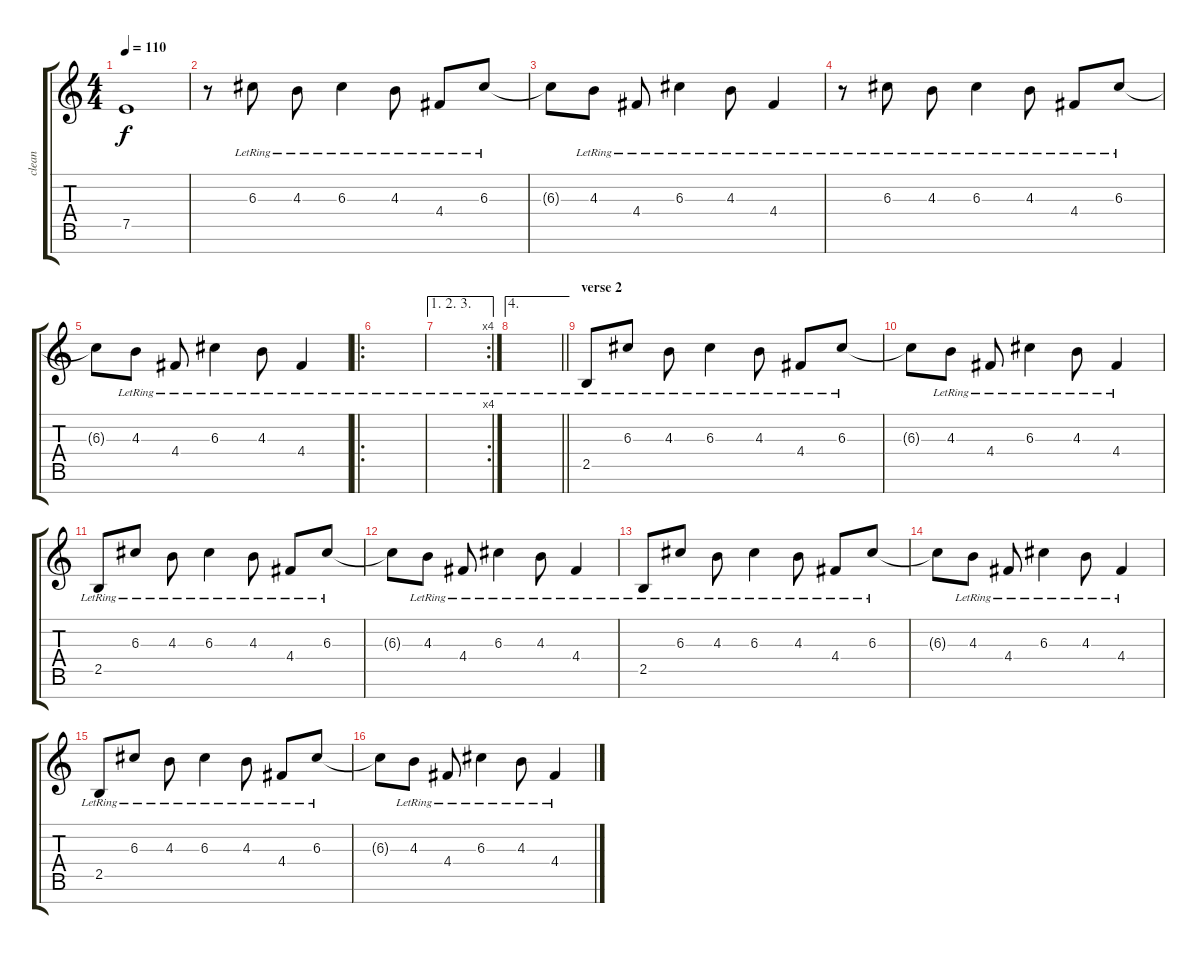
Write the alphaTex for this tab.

\track ("clean" "clean") {instrument electricguitarjazz}
\staff {score tabs}
\tuning (E4 B3 G3 D3 A2 E2 B1) {hide}
\ts (4 4)
\tempo 110
\clef g2
\ks c
7.5{t}.1{dy f} |
r.8 6.3{lr}.8 4.3{lr}.8 6.3{lr}.4 4.3{lr}.8 4.4{lr}.8 6.3{lr}.8 |
6.3{t}.8 4.3{lr}.8 4.4{lr}.8 6.3{lr}.4 4.3{lr}.8 4.4{lr}.4 |
r.8 6.3{lr}.8 4.3{lr}.8 6.3{lr}.4 4.3{lr}.8 4.4{lr}.8 6.3{lr}.8 |
6.3{t}.8 4.3{lr}.8 4.4{lr}.8 6.3{lr}.4 4.3{lr}.8 4.4{lr}.4 |
\ro
|
\ae (1 2 3)
\rc 4
|
\ae 4
\barLineRight lightlight
|
\section ("" "verse 2")
2.5{lr}.8 6.3{lr}.8 4.3{lr}.8 6.3{lr}.4 4.3{lr}.8 4.4{lr}.8 6.3{lr}.8 |
6.3{t}.8 4.3{lr}.8 4.4{lr}.8 6.3{lr}.4 4.3{lr}.8 4.4{lr}.4 |
2.5{lr}.8 6.3{lr}.8 4.3{lr}.8 6.3{lr}.4 4.3{lr}.8 4.4{lr}.8 6.3{lr}.8 |
6.3{t}.8 4.3{lr}.8 4.4{lr}.8 6.3{lr}.4 4.3{lr}.8 4.4{lr}.4 |
2.5{lr}.8 6.3{lr}.8 4.3{lr}.8 6.3{lr}.4 4.3{lr}.8 4.4{lr}.8 6.3{lr}.8 |
6.3{t}.8 4.3{lr}.8 4.4{lr}.8 6.3{lr}.4 4.3{lr}.8 4.4{lr}.4 |
2.5{lr}.8 6.3{lr}.8 4.3{lr}.8 6.3{lr}.4 4.3{lr}.8 4.4{lr}.8 6.3{lr}.8 |
6.3{t}.8 4.3{lr}.8 4.4{lr}.8 6.3{lr}.4 4.3{lr}.8 4.4{lr}.4
